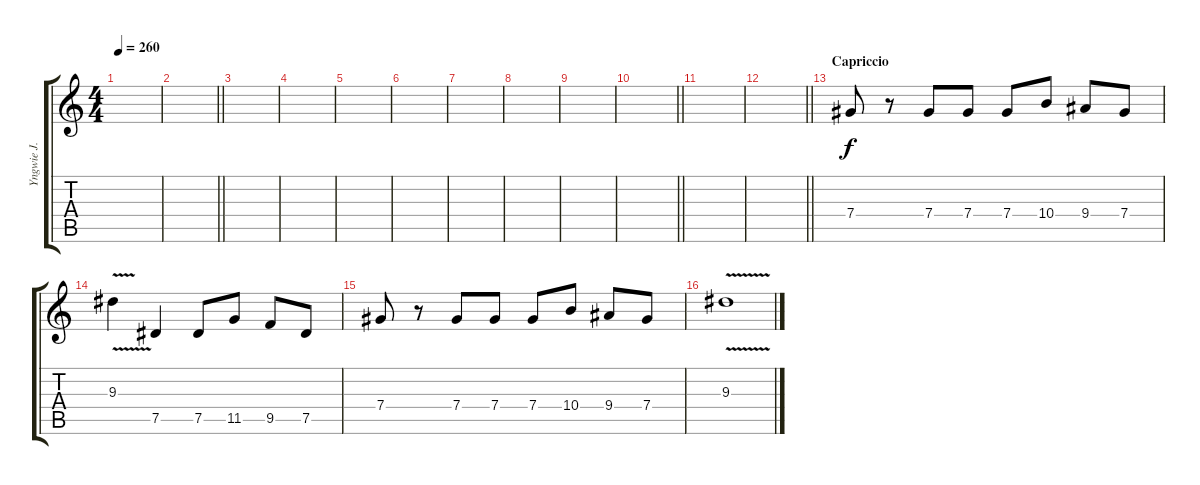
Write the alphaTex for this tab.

\track ("Yngwie J. Malmsteen" "Yngwie J. ") {instrument overdrivenguitar}
\staff {score tabs}
\tuning (Eb4 Bb3 Gb3 Db3 Ab2 Eb2) {hide}
\ts (4 4)
\tempo 260
\clef g2
\ks c
|
\barLineRight lightlight
|
|
|
|
|
|
|
|
\barLineRight lightlight
|
|
\barLineRight lightlight
|
\section ("" "Capriccio")
7.4.8 r.8 7.4.8 7.4.8 7.4.8 10.4.8 9.4.8 7.4.8 |
9.3{v}.4 7.5.4 7.5.8 11.5.8 9.5.8 7.5.8 |
7.4.8 r.8 7.4.8 7.4.8 7.4.8 10.4.8 9.4.8 7.4.8 |
9.3{v}.1
